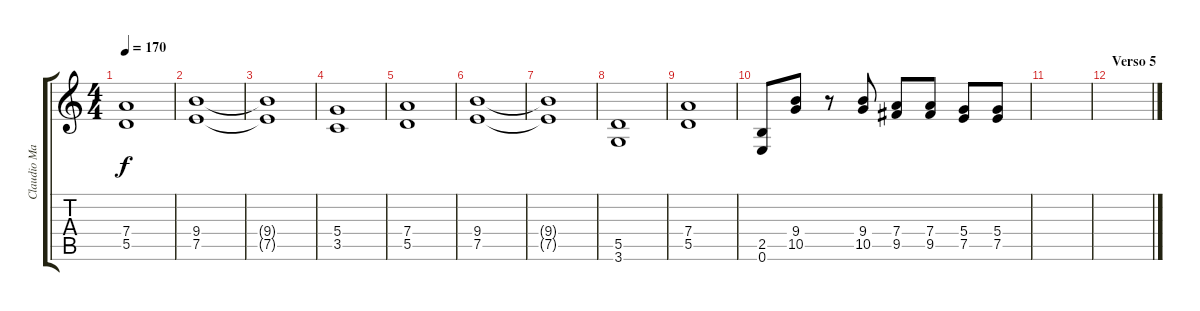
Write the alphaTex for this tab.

\track ("Claudio Marciello (Gtr 3)" "Claudio Ma") {instrument distortionguitar}
\staff {score tabs}
\tuning (E4 B3 G3 D3 A2 E2) {hide}
\ts (4 4)
\tempo 170
\clef g2
\ks c
(7.4 5.5).1{dy f} |
(9.4 7.5).1 |
(9.4{t} 7.5{t}).1 |
(5.4 3.5).1 |
(7.4 5.5).1 |
(9.4 7.5).1 |
(9.4{t} 7.5{t}).1 |
(5.5 3.6).1 |
(7.4 5.5).1 |
(2.5 0.6).8 (9.4 10.5).8 r.8 (9.4 10.5).8 (7.4 9.5).8 (7.4 9.5).8 (5.4 7.5).8 (5.4 7.5).8 |
|
\section ("" "Verso 5")
